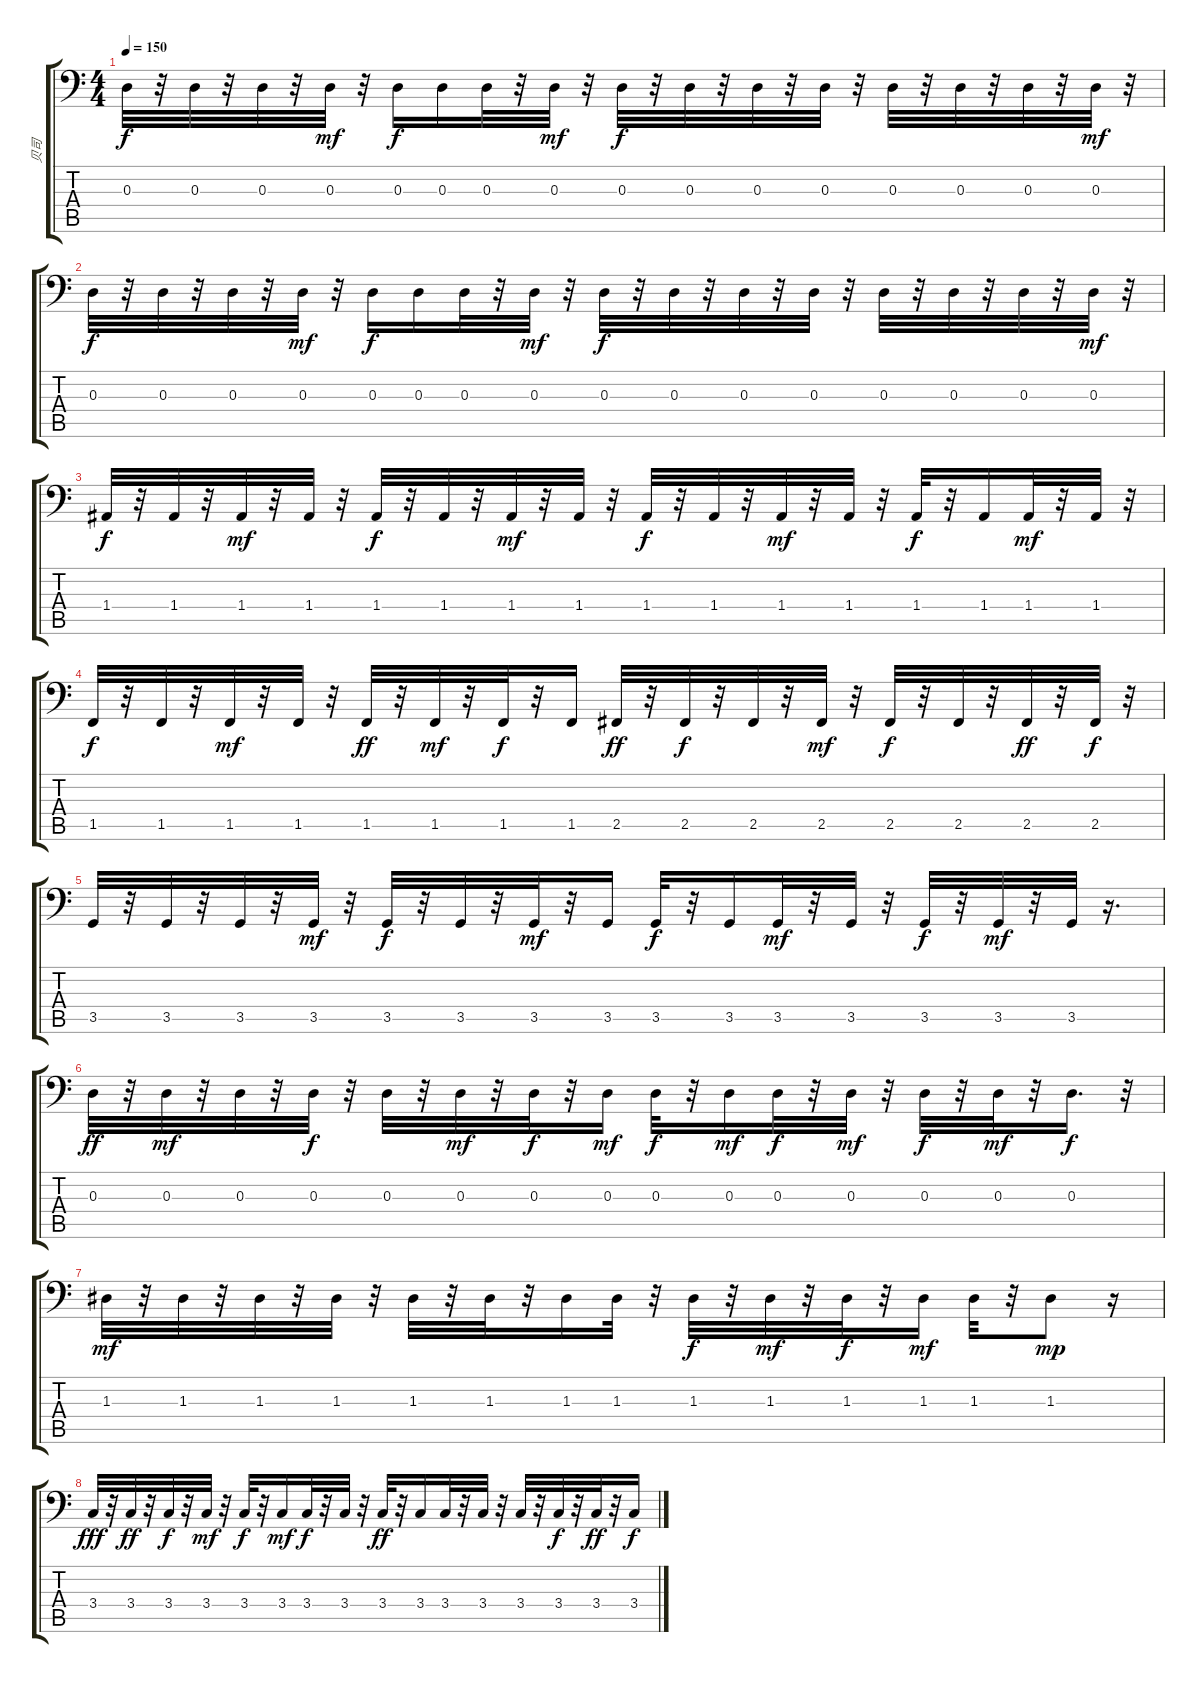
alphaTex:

\track ("贝司" "贝司") {instrument electricbassfinger}
\staff {score tabs}
\tuning (C3 G2 D2 A1 E1 B0) {hide}
\ts (4 4)
\tempo 150
\clef f4
\ks c
0.3.32{dy f} r.32 0.3.32 r.32 0.3.32 r.32 0.3.32{dy mf} r.32 0.3.16{dy f} 0.3.16 0.3.32 r.32 0.3.32{dy mf} r.32 0.3.32{dy f} r.32 0.3.32 r.32 0.3.32 r.32 0.3.32 r.32 0.3.32 r.32 0.3.32 r.32 0.3.32 r.32 0.3.32{dy mf} r.32 |
0.3.32{dy f} r.32 0.3.32 r.32 0.3.32 r.32 0.3.32{dy mf} r.32 0.3.16{dy f} 0.3.16 0.3.32 r.32 0.3.32{dy mf} r.32 0.3.32{dy f} r.32 0.3.32 r.32 0.3.32 r.32 0.3.32 r.32 0.3.32 r.32 0.3.32 r.32 0.3.32 r.32 0.3.32{dy mf} r.32 |
1.4.32{dy f} r.32 1.4.32 r.32 1.4.32{dy mf} r.32 1.4.32 r.32 1.4.32{dy f} r.32 1.4.32 r.32 1.4.32{dy mf} r.32 1.4.32 r.32 1.4.32{dy f} r.32 1.4.32 r.32 1.4.32{dy mf} r.32 1.4.32 r.32 1.4.32{dy f} r.32 1.4.16 1.4.32{dy mf} r.32 1.4.32 r.32 |
1.5.32{dy f} r.32 1.5.32 r.32 1.5.32{dy mf} r.32 1.5.32 r.32 1.5.32{dy ff} r.32 1.5.32{dy mf} r.32 1.5.32{dy f} r.32 1.5.16 2.5.32{dy ff} r.32 2.5.32{dy f} r.32 2.5.32 r.32 2.5.32{dy mf} r.32 2.5.32{dy f} r.32 2.5.32 r.32 2.5.32{dy ff} r.32 2.5.32{dy f} r.32 |
3.5.32 r.32 3.5.32 r.32 3.5.32 r.32 3.5.32{dy mf} r.32 3.5.32{dy f} r.32 3.5.32 r.32 3.5.32{dy mf} r.32 3.5.16 3.5.32{dy f} r.32 3.5.16 3.5.32{dy mf} r.32 3.5.32 r.32 3.5.32{dy f} r.32 3.5.32{dy mf} r.32 3.5.32 r.16{d} |
0.3.32{dy ff} r.32 0.3.32{dy mf} r.32 0.3.32 r.32 0.3.32{dy f} r.32 0.3.32 r.32 0.3.32{dy mf} r.32 0.3.32{dy f} r.32 0.3.16{dy mf} 0.3.32{dy f} r.32 0.3.16{dy mf} 0.3.32{dy f} r.32 0.3.32{dy mf} r.32 0.3.32{dy f} r.32 0.3.32{dy mf} r.32 0.3.16{d dy f} r.32 |
1.3.32{dy mf} r.32 1.3.32 r.32 1.3.32 r.32 1.3.32 r.32 1.3.32 r.32 1.3.32 r.32 1.3.16 1.3.32 r.32 1.3.32{dy f} r.32 1.3.32{dy mf} r.32 1.3.32{dy f} r.32 1.3.16{dy mf} 1.3.32 r.32 1.3.8{dy mp} r.16 |
3.4.32{dy fff} r.32 3.4.32{dy ff} r.32 3.4.32{dy f} r.32 3.4.32{dy mf} r.32 3.4.32{dy f} r.32 3.4.16{dy mf} 3.4.32{dy f} r.32 3.4.32 r.32 3.4.32{dy ff} r.32 3.4.16 3.4.32 r.32 3.4.32 r.32 3.4.32 r.32 3.4.32{dy f} r.32 3.4.32{dy ff} r.32 3.4.16{dy f}
